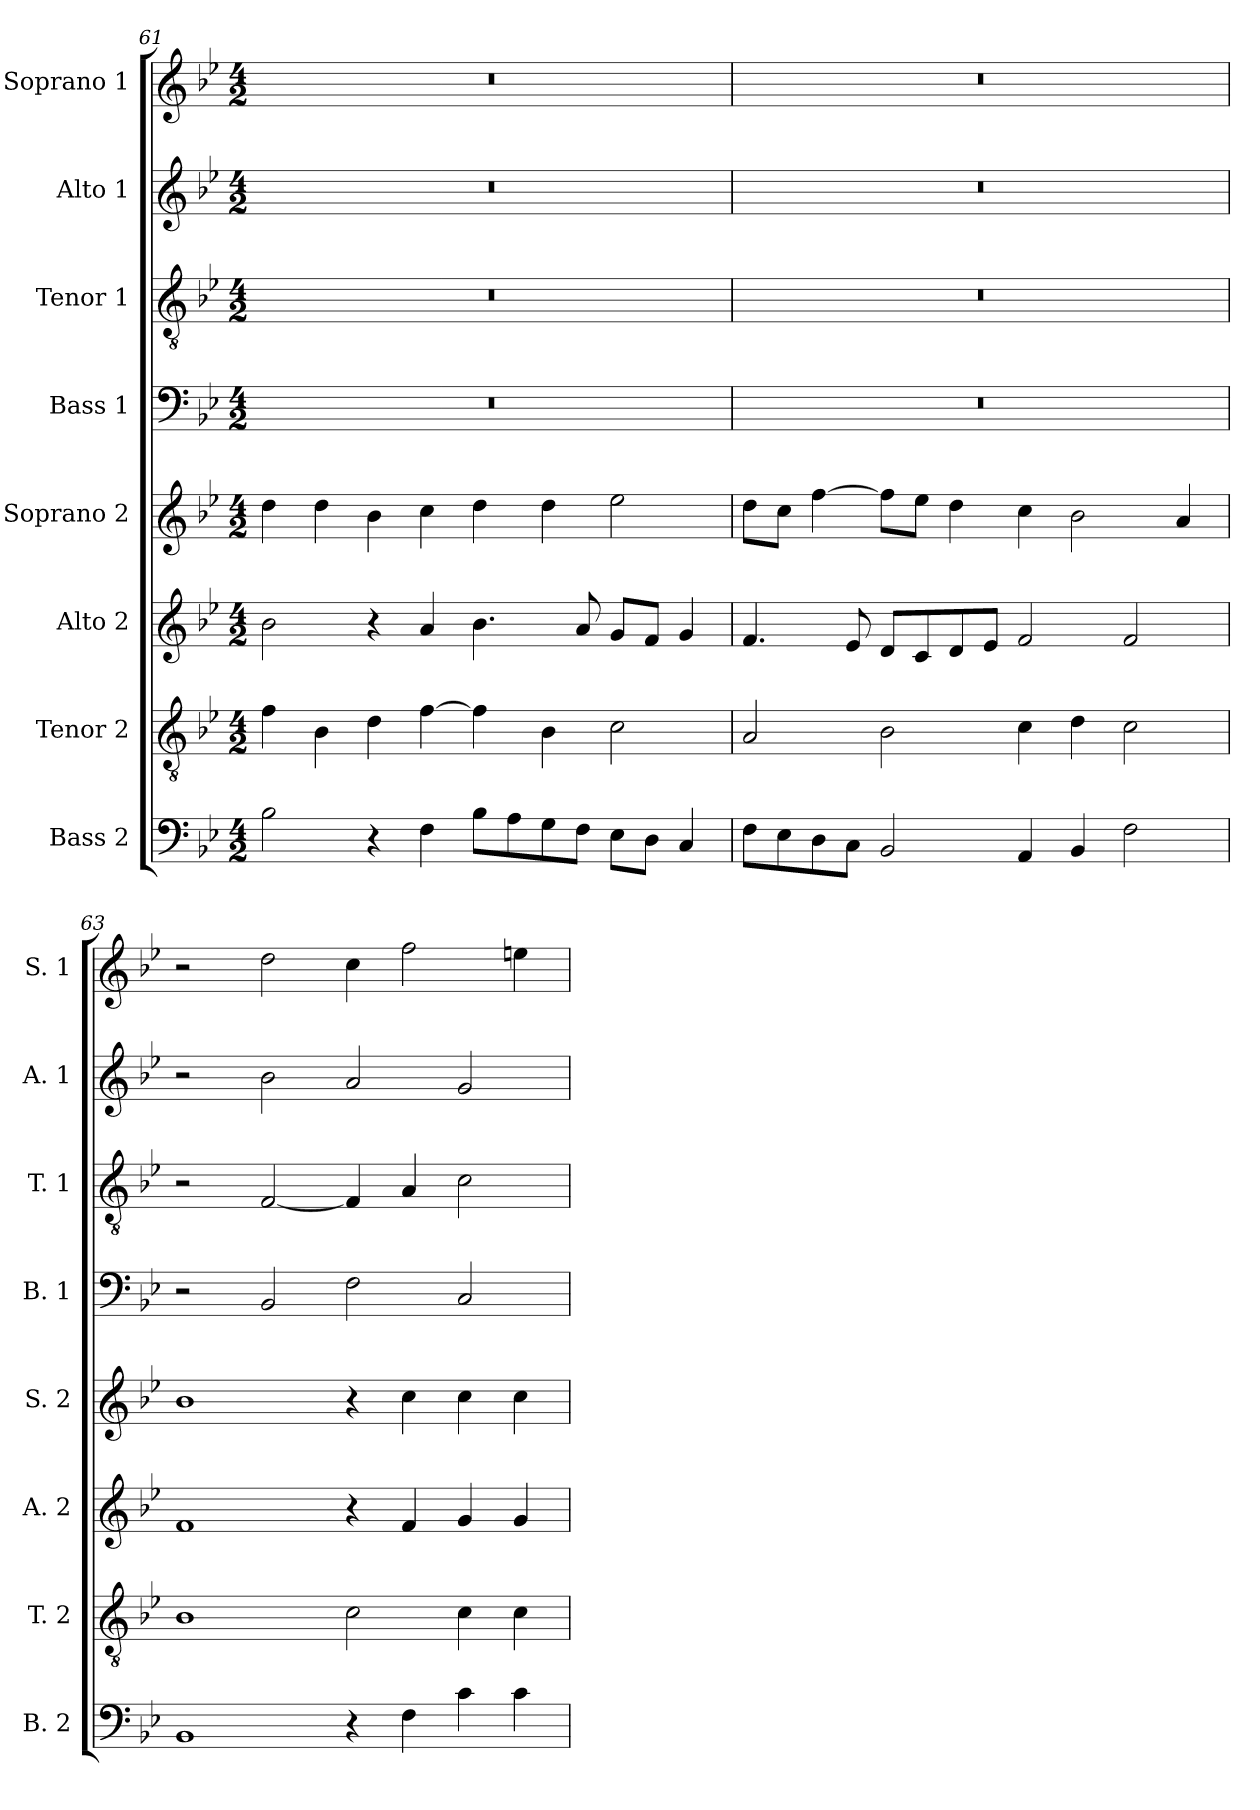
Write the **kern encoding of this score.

**kern	**kern	**kern	**kern	**kern	**kern	**kern	**kern
*part8	*part7	*part6	*part5	*part4	*part3	*part2	*part1
*staff8	*staff7	*staff6	*staff5	*staff4	*staff3	*staff2	*staff1
*I"Bass 2	*I"Tenor 2	*I"Alto 2	*I"Soprano 2	*I"Bass 1	*I"Tenor 1	*I"Alto 1	*I"Soprano 1
*I'B. 2	*I'T. 2	*I'A. 2	*I'S. 2	*I'B. 1	*I'T. 1	*I'A. 1	*I'S. 1
!!LO:LB:g=z
*clefF4	*clefGv2	*clefG2	*clefG2	*clefF4	*clefGv2	*clefG2	*clefG2
*k[b-e-]	*k[b-e-]	*k[b-e-]	*k[b-e-]	*k[b-e-]	*k[b-e-]	*k[b-e-]	*k[b-e-]
*M4/2	*M4/2	*M4/2	*M4/2	*M4/2	*M4/2	*M4/2	*M4/2
=61	=61	=61	=61	=61	=61	=61	=61
2B-\	4f\	2b-\	4dd\	0r	0r	0r	0r
.	4B-\	.	4dd\	.	.	.	.
4r	4d\	4r	4b-\	.	.	.	.
4F\	[4f\	4a/	4cc\	.	.	.	.
8B-\L	4f\]	4.b-\	4dd\	.	.	.	.
8A\	.	.	.	.	.	.	.
8G\	4B-\	.	4dd\	.	.	.	.
8F\J	.	8a/	.	.	.	.	.
8E-\L	2c\	8g/L	2ee-\	.	.	.	.
8D\J	.	8f/J	.	.	.	.	.
4C/	.	4g/	.	.	.	.	.
=62	=62	=62	=62	=62	=62	=62	=62
8F\L	2A/	4.f/	8dd\L	0r	0r	0r	0r
8E-\	.	.	8cc\J	.	.	.	.
8D\	.	.	[4ff\	.	.	.	.
8C\J	.	8e-/	.	.	.	.	.
2BB-/	2B-\	8d/L	8ff\L]	.	.	.	.
.	.	8c/	8ee-\J	.	.	.	.
.	.	8d/	4dd\	.	.	.	.
.	.	8e-/J	.	.	.	.	.
4AA/	4c\	2f/	4cc\	.	.	.	.
4BB-/	4d\	.	2b-\	.	.	.	.
2F\	2c\	2f/	.	.	.	.	.
.	.	.	4a/	.	.	.	.
=63	=63	=63	=63	=63	=63	=63	=63
1BB-	1B-	1f	1b-	2r	2r	2r	2r
.	.	.	.	2BB-/	[2F/	2b-\	2dd\
4r	2c\	4r	4r	2F\	4F/]	2a/	4cc\
4F\	.	4f/	4cc\	.	4A/	.	2ff\
4c\	4c\	4g/	4cc\	2C/	2c\	2g/	.
4c\	4c\	4g/	4cc\	.	.	.	4een\
=	=	=	=	=	=	=	=
*-	*-	*-	*-	*-	*-	*-	*-
